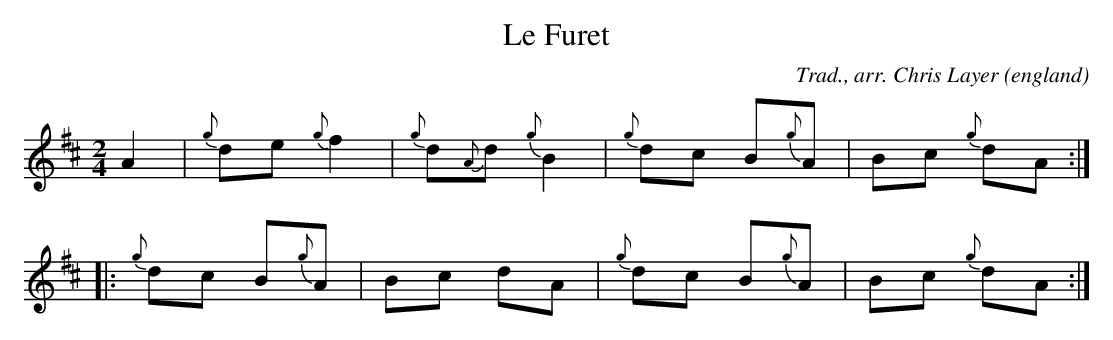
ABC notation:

X:1
T:Le Furet
O:england
C:Trad., arr. Chris Layer
M:2/4
L:1/8
K:D
A2|{g}de {g}f2|{g}d{A}d {g}B2|{g}dc B{g}A|Bc {g}dA:|
|:{g}dc B{g}A|Bc dA|{g}dc B{g}A|Bc {g}dA:|
